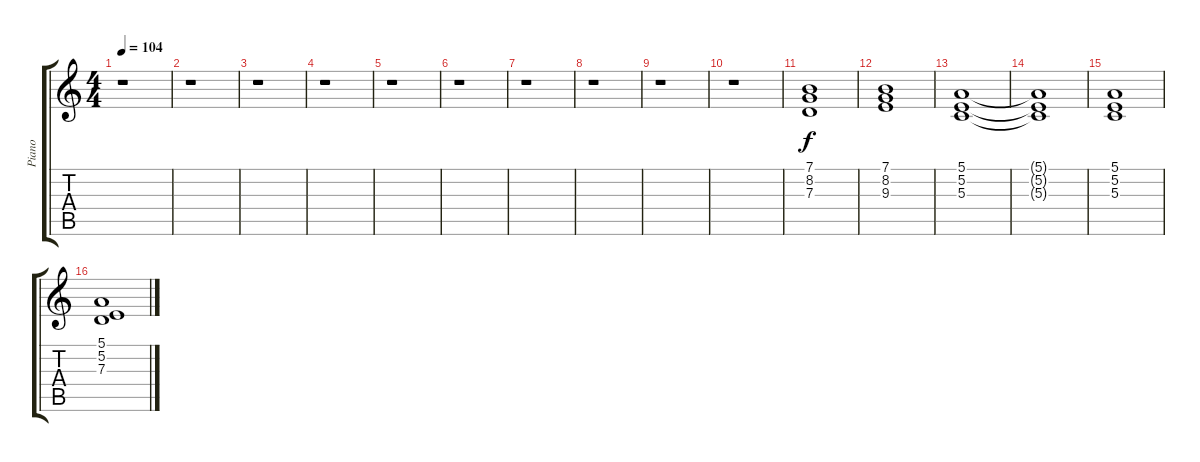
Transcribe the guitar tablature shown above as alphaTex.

\track ("Piano" "Piano") {instrument brightacousticpiano}
\staff {score tabs}
\tuning (E4 B3 G3 D3 A2 E2) {hide}
\ts (4 4)
\tempo 104
\clef g2
\ks c
r.1{dy f instrument brightacousticpiano} |
r.1 |
r.1 |
r.1 |
r.1 |
r.1 |
r.1 |
r.1 |
r.1 |
r.1 |
(7.1 8.2 7.3).1 |
(7.1 8.2 9.3).1 |
(5.1 5.2 5.3).1 |
(5.1{t} 5.2{t} 5.3{t}).1 |
(5.1 5.2 5.3).1 |
(5.1 5.2 7.3).1
